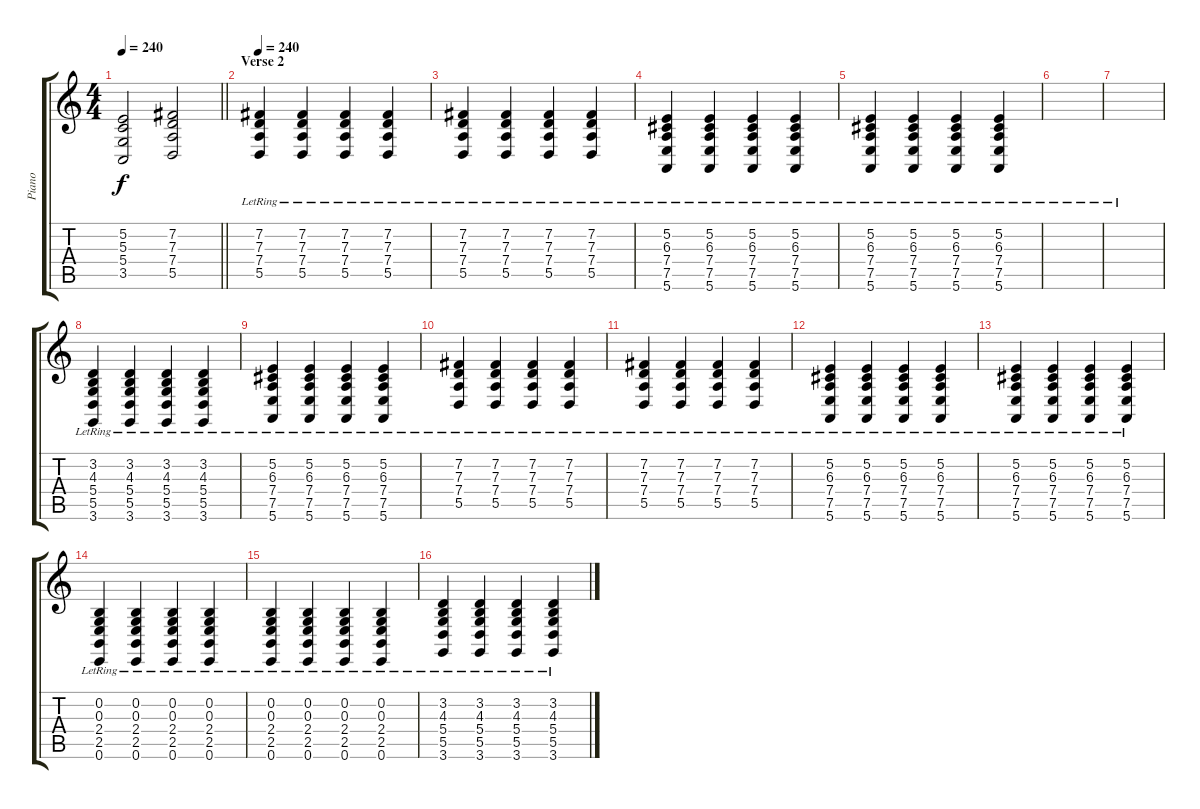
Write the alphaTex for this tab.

\track ("Piano" "Piano") {instrument electricgrandpiano}
\staff {score tabs}
\tuning (E4 B3 G3 D3 A2 E2) {hide}
\ts (4 4)
\tempo 240
\clef g2
\barLineRight lightlight
\ks c
(5.2 5.3 5.4 3.5).2{dy f} (7.2 7.3 7.4 5.5).2 |
\section ("" "Verse 2")
\tempo 240
(7.2{lr} 7.3{lr} 7.4{lr} 5.5{lr}).4 (7.2{lr} 7.3{lr} 7.4{lr} 5.5{lr}).4 (7.2{lr} 7.3{lr} 7.4{lr} 5.5{lr}).4 (7.2{lr} 7.3{lr} 7.4{lr} 5.5{lr}).4 |
(7.2{lr} 7.3{lr} 7.4{lr} 5.5{lr}).4 (7.2{lr} 7.3{lr} 7.4{lr} 5.5{lr}).4 (7.2{lr} 7.3{lr} 7.4{lr} 5.5{lr}).4 (7.2{lr} 7.3{lr} 7.4{lr} 5.5{lr}).4 |
(5.2{lr} 6.3{lr} 7.4{lr} 7.5{lr} 5.6{lr}).4 (5.2{lr} 6.3{lr} 7.4{lr} 7.5{lr} 5.6{lr}).4 (5.2{lr} 6.3{lr} 7.4{lr} 7.5{lr} 5.6{lr}).4 (5.2{lr} 6.3{lr} 7.4{lr} 7.5{lr} 5.6{lr}).4 |
(5.2{lr} 6.3{lr} 7.4{lr} 7.5{lr} 5.6{lr}).4 (5.2{lr} 6.3{lr} 7.4{lr} 7.5{lr} 5.6{lr}).4 (5.2{lr} 6.3{lr} 7.4{lr} 7.5{lr} 5.6{lr}).4 (5.2{lr} 6.3{lr} 7.4{lr} 7.5{lr} 5.6{lr}).4 |
|
|
(3.2{lr} 4.3{lr} 5.4{lr} 5.5{lr} 3.6{lr}).4 (3.2{lr} 4.3{lr} 5.4{lr} 5.5{lr} 3.6{lr}).4 (3.2{lr} 4.3{lr} 5.4{lr} 5.5{lr} 3.6{lr}).4 (3.2{lr} 4.3{lr} 5.4{lr} 5.5{lr} 3.6{lr}).4 |
(5.2{lr} 6.3{lr} 7.4{lr} 7.5{lr} 5.6{lr}).4 (5.2{lr} 6.3{lr} 7.4{lr} 7.5{lr} 5.6{lr}).4 (5.2{lr} 6.3{lr} 7.4{lr} 7.5{lr} 5.6{lr}).4 (5.2{lr} 6.3{lr} 7.4{lr} 7.5{lr} 5.6{lr}).4 |
(7.2{lr} 7.3{lr} 7.4{lr} 5.5{lr}).4 (7.2{lr} 7.3{lr} 7.4{lr} 5.5{lr}).4 (7.2{lr} 7.3{lr} 7.4{lr} 5.5{lr}).4 (7.2{lr} 7.3{lr} 7.4{lr} 5.5{lr}).4 |
(7.2{lr} 7.3{lr} 7.4{lr} 5.5{lr}).4 (7.2{lr} 7.3{lr} 7.4{lr} 5.5{lr}).4 (7.2{lr} 7.3{lr} 7.4{lr} 5.5{lr}).4 (7.2{lr} 7.3{lr} 7.4{lr} 5.5{lr}).4 |
(5.2{lr} 6.3{lr} 7.4{lr} 7.5{lr} 5.6{lr}).4 (5.2{lr} 6.3{lr} 7.4{lr} 7.5{lr} 5.6{lr}).4 (5.2{lr} 6.3{lr} 7.4{lr} 7.5{lr} 5.6{lr}).4 (5.2{lr} 6.3{lr} 7.4{lr} 7.5{lr} 5.6{lr}).4 |
(5.2{lr} 6.3{lr} 7.4{lr} 7.5{lr} 5.6{lr}).4 (5.2{lr} 6.3{lr} 7.4{lr} 7.5{lr} 5.6{lr}).4 (5.2{lr} 6.3{lr} 7.4{lr} 7.5{lr} 5.6{lr}).4 (5.2{lr} 6.3{lr} 7.4{lr} 7.5{lr} 5.6{lr}).4 |
(0.2{lr} 0.3{lr} 2.4{lr} 2.5{lr} 0.6{lr}).4 (0.2{lr} 0.3{lr} 2.4{lr} 2.5{lr} 0.6{lr}).4 (0.2{lr} 0.3{lr} 2.4{lr} 2.5{lr} 0.6{lr}).4 (0.2{lr} 0.3{lr} 2.4{lr} 2.5{lr} 0.6{lr}).4 |
(0.2{lr} 0.3{lr} 2.4{lr} 2.5{lr} 0.6{lr}).4 (0.2{lr} 0.3{lr} 2.4{lr} 2.5{lr} 0.6{lr}).4 (0.2{lr} 0.3{lr} 2.4{lr} 2.5{lr} 0.6{lr}).4 (0.2{lr} 0.3{lr} 2.4{lr} 2.5{lr} 0.6{lr}).4 |
(3.2{lr} 4.3{lr} 5.4{lr} 5.5{lr} 3.6{lr}).4 (3.2{lr} 4.3{lr} 5.4{lr} 5.5{lr} 3.6{lr}).4 (3.2{lr} 4.3{lr} 5.4{lr} 5.5{lr} 3.6{lr}).4 (3.2{lr} 4.3{lr} 5.4{lr} 5.5{lr} 3.6{lr}).4
